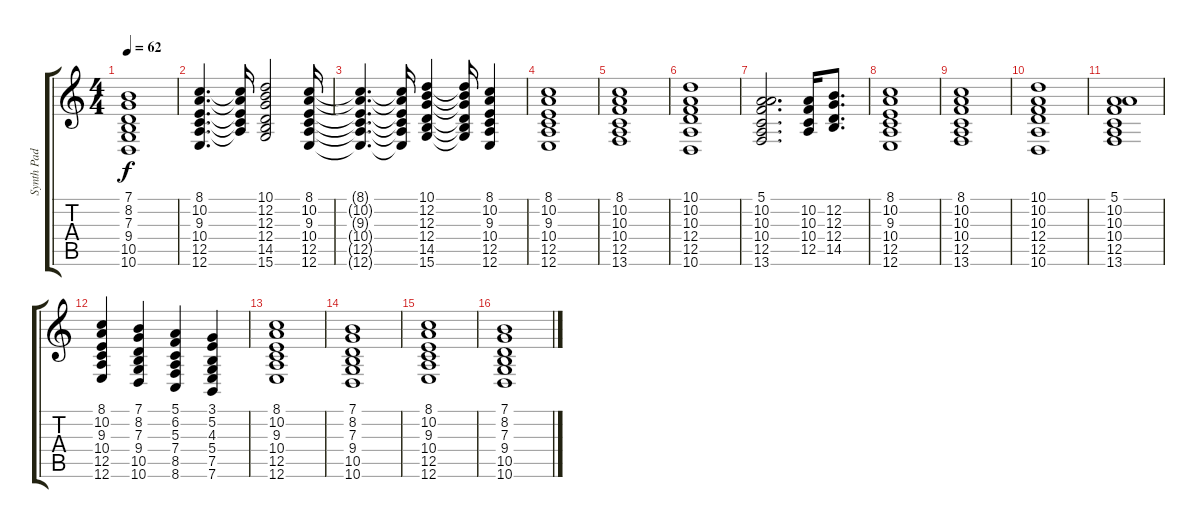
\track ("Synth Pad" "Synth Pad") {instrument stringensemble1}
\staff {score tabs}
\tuning (E4 B3 G3 D3 A2 E2) {hide}
\ts (4 4)
\tempo 62
\clef g2
\ks c
(7.1 8.2 7.3 9.4 10.5 10.6).1{dy f} |
(8.1 10.2 9.3 10.4 12.5 12.6).4{d} (8.1{t} 10.2{t} 9.3{t} 10.4{t} 12.5{t}).16 (10.1 12.2 12.3 12.4 14.5 15.6).2 (8.1 10.2 9.3 10.4 12.5 12.6).16 |
(8.1{t} 10.2{t} 9.3{t} 10.4{t} 12.5{t} 12.6{t}).4{d} (8.1{t} 10.2{t} 9.3{t} 10.4{t} 12.5{t} 12.6{t}).16 (10.1 12.2 12.3 12.4 14.5 15.6).4 (10.1{t} 12.2{t} 12.3{t} 12.4{t} 14.5{t} 15.6{t}).16 (8.1 10.2 9.3 10.4 12.5 12.6).4 |
(8.1 10.2 9.3 10.4 12.5 12.6).1 |
(8.1 10.2 10.3 10.4 12.5 13.6).1 |
(10.1 10.2 10.3 12.4 12.5 10.6).1 |
(5.1 10.2 10.3 10.4 12.5 13.6).2{d} (10.2 10.3 10.4 12.5).16 (12.2 12.3 12.4 14.5).8{d} |
(8.1 10.2 9.3 10.4 12.5 12.6).1 |
(8.1 10.2 10.3 10.4 12.5 13.6).1 |
(10.1 10.2 10.3 12.4 12.5 10.6).1 |
(5.1 10.2 10.3 10.4 12.5 13.6).1 |
(8.1 10.2 9.3 10.4 12.5 12.6).4 (7.1 8.2 7.3 9.4 10.5 10.6).4 (5.1 6.2 5.3 7.4 8.5 8.6).4 (3.1 5.2 4.3 5.4 7.5 7.6).4 |
(8.1 10.2 9.3 10.4 12.5 12.6).1 |
(7.1 8.2 7.3 9.4 10.5 10.6).1 |
(8.1 10.2 9.3 10.4 12.5 12.6).1 |
(7.1 8.2 7.3 9.4 10.5 10.6).1
